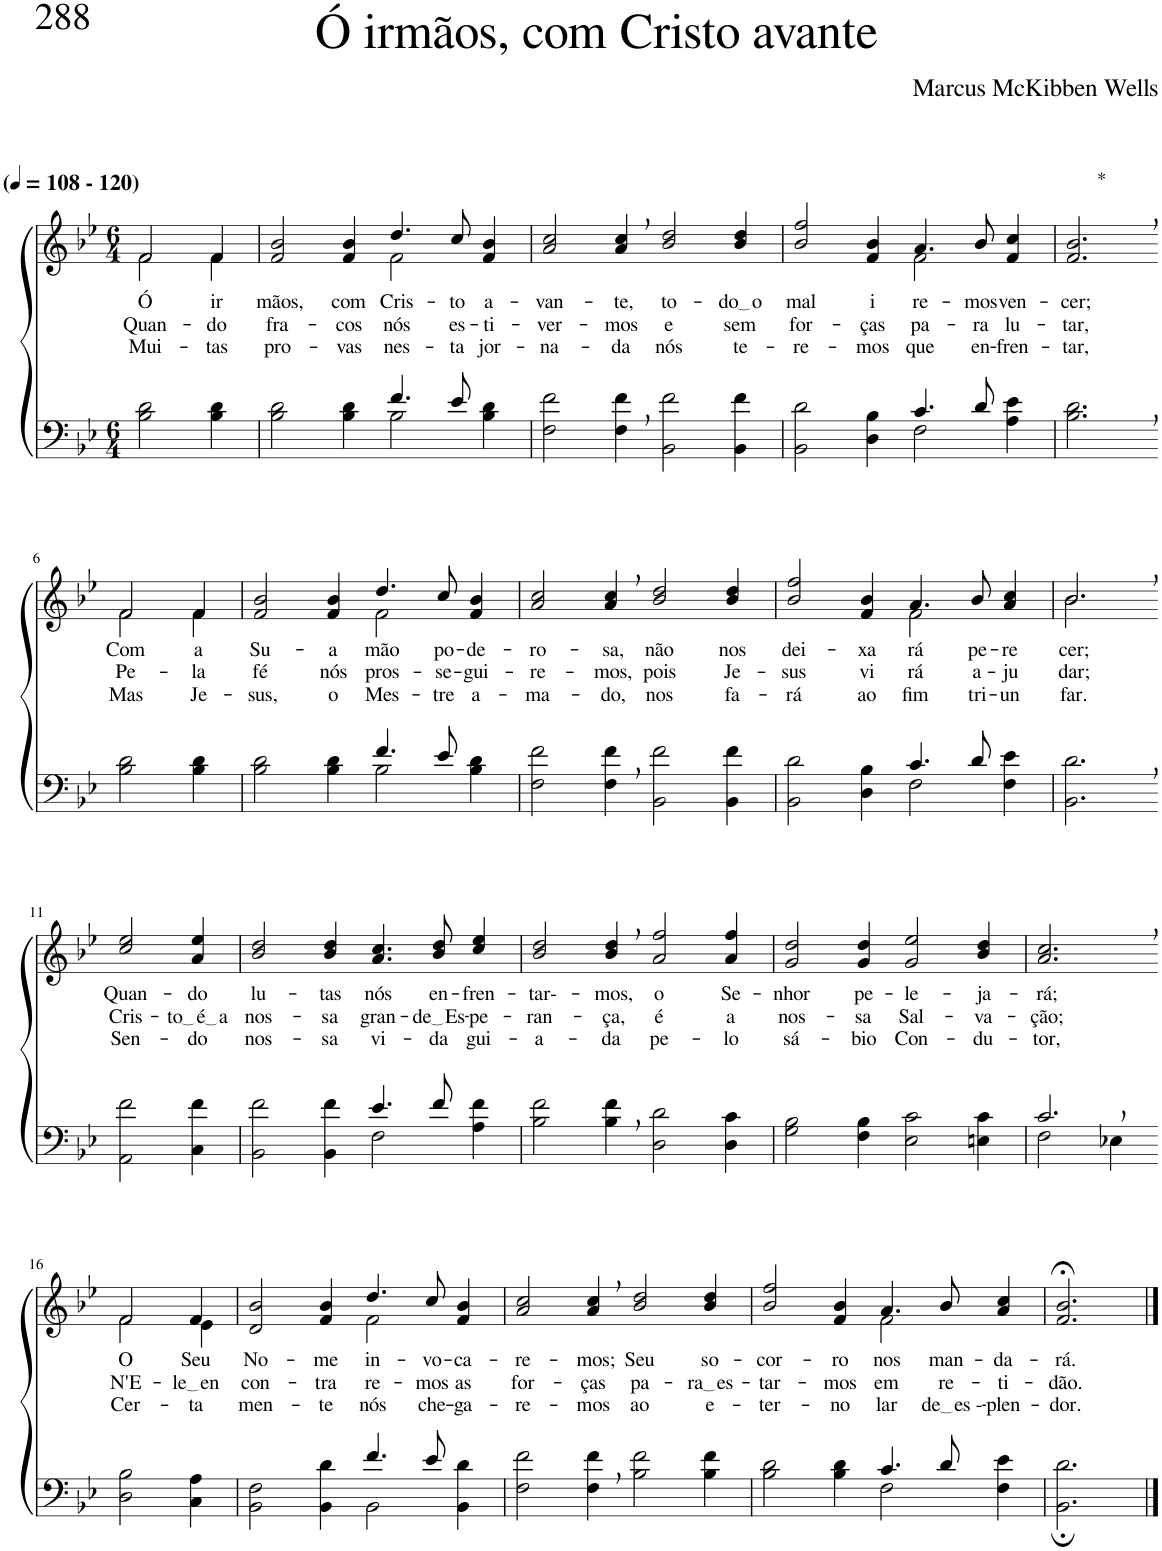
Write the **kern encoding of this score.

**kern	**kern	**text	**text	**text
*part2	*part1	*part1	*part1	*part1
*staff2	*staff1	*staff1	*staff1	*staff1
*I"Parte III e IV	*I"Parte I e II	*	*	*
*clefF4	*clefG2	*	*	*
*Trd2c3	*Trd2c3	*	*	*
*k[b-e-]	*k[b-e-]	*	*	*
*M6/4	*M6/4	*	*	*
*MM108	*MM108	*	*	*
=1	=1	=1	=1	=1
*	*^	*	*	*
!	!LO:TX:a:B:t=(	!	!	!	!
!	!LO:TX:a:B:t=- 120)	!	!	!	!
!	!	!	!LO:LY:b	!LO:LY:b	!LO:LY:b
2B-\ 2d\	2f/	2f\	Ó	Quan-	Mui-
!	!	!	!LO:LY:b	!LO:LY:b	!LO:LY:b
4B-\ 4d\	4f/	4f\	ir-	-do	-tas
=2	=2	=2	=2	=2	=2
*^	*	*	*	*	*
!	!	!	!	!LO:LY:b	!LO:LY:b	!LO:LY:b
2.ryy	2B-\ 2d\	2f/ 2b-/	2.ryy	-mãos,	fra-	pro-
!	!	!	!	!LO:LY:b	!LO:LY:b	!LO:LY:b
.	4B-\ 4d\	4f/ 4b-/	.	com	-cos	-vas
!	!	!	!	!LO:LY:b	!LO:LY:b	!LO:LY:b
4.f/	2B-\	4.dd/	2f\	Cris-	nós	nes-
!	!	!	!	!LO:LY:b	!LO:LY:b	!LO:LY:b
8e-/	.	8cc/	.	-to	es-	-ta
!	!	!	!	!LO:LY:b	!LO:LY:b	!LO:LY:b
4ryy	4B-\ 4d\	4f/ 4b-/	4ryy	a-	-ti-	jor-
=3	=3	=3	=3	=3	=3	=3
!	!	!	!	!LO:LY:b	!LO:LY:b	!LO:LY:b
*v	*v	*	*	*	*	*
*	*v	*v	*	*	*
2F\ 2f\	2a/ 2cc/	-van-	-ver-	-na-
!	!	!LO:LY:b	!LO:LY:b	!LO:LY:b
4F\, 4f\,	4a/, 4cc/,	-te,	-mos	-da
!	!	!LO:LY:b	!LO:LY:b	!LO:LY:b
2BB-\ 2f\	2b-/ 2dd/	to-	e	nós
!	!	!LO:LY:b	!LO:LY:b	!LO:LY:b
4BB-\ 4f\	4b-/ 4dd/	do o	sem	te-
=4	=4	=4	=4	=4
*^	*	*	*	*
!	!	!	!LO:LY:b	!LO:LY:b	!LO:LY:b
*	*	*^	*	*	*
2.ryy	2BB-\ 2d\	2b-/ 2ff/	2.ryy	mal	for-	-re-
!	!	!	!	!LO:LY:b	!LO:LY:b	!LO:LY:b
.	4D\ 4B-\	4f/ 4b-/	.	i-	-ças	-mos
!	!	!	!	!LO:LY:b	!LO:LY:b	!LO:LY:b
4.c/	2F\	4.a/	2f\	-re-	pa-	que
!	!	!	!	!LO:LY:b	!LO:LY:b	!LO:LY:b
8d/	.	8b-/	.	-mos	-ra	en-
!	!	!	!	!LO:LY:b	!LO:LY:b	!LO:LY:b
4ryy	4A\ 4e-\	4f/ 4cc/	4ryy	ven-	lu-	-fren-
=5	=5	=5	=5	=5	=5	=5
!	!	!LO:TX:a:t=*	!	!	!	!
!	!	!	!	!LO:LY:b	!LO:LY:b	!LO:LY:b
*v	*v	*	*	*	*	*
*	*v	*v	*	*	*
2.B-\, 2.d\,	2.f/, 2.b-/,	-cer;	-tar,	-tar,
!!LO:LB:g=z
=6-	=6-	=6-	=6-	=6-
!	!	!LO:LY:b	!LO:LY:b	!LO:LY:b
*	*^	*	*	*
2B-\ 2d\	2f\	2f/	Com	Pe-	Mas
!	!	!	!LO:LY:b	!LO:LY:b	!LO:LY:b
4B-\ 4d\	4f\	4f/	a	-la	Je-
=7	=7	=7	=7	=7	=7
*^	*	*	*	*	*
!	!	!	!	!LO:LY:b	!LO:LY:b	!LO:LY:b
2.ryy	2B-\ 2d\	2f/ 2b-/	2.ryy	Su-	fé	-sus,
!	!	!	!	!LO:LY:b	!LO:LY:b	!LO:LY:b
.	4B-\ 4d\	4f/ 4b-/	.	-a	nós	o
!	!	!	!	!LO:LY:b	!LO:LY:b	!LO:LY:b
4.f/	2B-\	4.dd/	2f\	mão	pros-	Mes-
!	!	!	!	!LO:LY:b	!LO:LY:b	!LO:LY:b
8e-/	.	8cc/	.	po-	-se-	-tre
!	!	!	!	!LO:LY:b	!LO:LY:b	!LO:LY:b
4ryy	4B-\ 4d\	4f/ 4b-/	4ryy	-de-	-gui-	a-
=8	=8	=8	=8	=8	=8	=8
!	!	!	!	!LO:LY:b	!LO:LY:b	!LO:LY:b
*v	*v	*	*	*	*	*
*	*v	*v	*	*	*
2F\ 2f\	2a/ 2cc/	-ro-	-re-	-ma-
!	!	!LO:LY:b	!LO:LY:b	!LO:LY:b
4F\, 4f\,	4a/, 4cc/,	-sa,	-mos,	-do,
!	!	!LO:LY:b	!LO:LY:b	!LO:LY:b
2BB-\ 2f\	2b-/ 2dd/	não	pois	nos
!	!	!LO:LY:b	!LO:LY:b	!LO:LY:b
4BB-\ 4f\	4b-/ 4dd/	nos	Je-	fa-
=9	=9	=9	=9	=9
*^	*	*	*	*
!	!	!	!LO:LY:b	!LO:LY:b	!LO:LY:b
*	*	*^	*	*	*
2.ryy	2BB-\ 2d\	2b-/ 2ff/	2.ryy	dei-	-sus	-rá
!	!	!	!	!LO:LY:b	!LO:LY:b	!LO:LY:b
.	4D\ 4B-\	4f/ 4b-/	.	-xa-	vi-	ao
!	!	!	!	!LO:LY:b	!LO:LY:b	!LO:LY:b
4.c/	2F\	4.a/	2f\	-rá	-rá	fim
!	!	!	!	!LO:LY:b	!LO:LY:b	!LO:LY:b
8d/	.	8b-/	.	pe-	a-	tri-
!	!	!	!	!LO:LY:b	!LO:LY:b	!LO:LY:b
4ryy	4F\ 4e-\	4a/ 4cc/	4ryy	-re-	-ju-	-un-
=10	=10	=10	=10	=10	=10	=10
!	!	!	!	!LO:LY:b	!LO:LY:b	!LO:LY:b
*v	*v	*	*	*	*	*
2.BB-\, 2.d\,	2.b-,/	2.b-\	-cer;	-dar;	-far.
!!LO:LB:g=z
=11-	=11-	=11-	=11-	=11-	=11-
!	!	!	!LO:LY:b	!LO:LY:b	!LO:LY:b
*	*v	*v	*	*	*
2AA\ 2f\	2cc/ 2ee-/	Quan-	Cris-	Sen-
!	!	!LO:LY:b	!LO:LY:b	!LO:LY:b
4C\ 4f\	4a/ 4ee-/	-do	to é a	-do
=12	=12	=12	=12	=12
*^	*	*	*	*
!	!	!	!LO:LY:b	!LO:LY:b	!LO:LY:b
2.ryy	2BB-\ 2f\	2b-/ 2dd/	lu-	nos-	nos-
!	!	!	!LO:LY:b	!LO:LY:b	!LO:LY:b
.	4BB-\ 4f\	4b-/ 4dd/	-tas	-sa	-sa
!	!	!	!LO:LY:b	!LO:LY:b	!LO:LY:b
4.e-/	2F\	4.a/ 4.cc/	nós	gran-	vi-
!	!	!	!LO:LY:b	!LO:LY:b	!LO:LY:b
8f/	.	8b-/ 8dd/	en-	de Es	-da
!	!	!	!LO:LY:b	!LO:LY:b	!LO:LY:b
4ryy	4A\ 4f\	4cc/ 4ee-/	-fren-	-pe-	gui-
=13	=13	=13	=13	=13	=13
!	!	!	!LO:LY:b	!LO:LY:b	!LO:LY:b
*v	*v	*	*	*	*
2B-\ 2f\	2b-/ 2dd/	-tar--	-ran-	-a-
!	!	!LO:LY:b	!LO:LY:b	!LO:LY:b
4B-\, 4f\,	4b-/, 4dd/,	-mos,	-ça,	-da
!	!	!LO:LY:b	!LO:LY:b	!LO:LY:b
2D\ 2d\	2a/ 2ff/	o	é	pe-
!	!	!LO:LY:b	!LO:LY:b	!LO:LY:b
4D\ 4c\	4a/ 4ff/	Se-	a	-lo
=14	=14	=14	=14	=14
!	!	!LO:LY:b	!LO:LY:b	!LO:LY:b
2G\ 2B-\	2g/ 2dd/	-nhor	nos-	sá-
!	!	!LO:LY:b	!LO:LY:b	!LO:LY:b
4F\ 4B-\	4g/ 4dd/	pe-	-sa	-bio
!	!	!LO:LY:b	!LO:LY:b	!LO:LY:b
2E-\ 2c\	2g/ 2ee-/	-le-	Sal-	Con-
!	!	!LO:LY:b	!LO:LY:b	!LO:LY:b
4En\ 4c\	4b-/ 4dd/	-ja-	-va-	-du-
=15	=15	=15	=15	=15
*^	*	*	*	*
!	!	!	!LO:LY:b	!LO:LY:b	!LO:LY:b
2.c,/	2F\	2.a/, 2.cc/,	-rá;	-ção;	-tor,
.	4E-X\	.	.	.	.
!!LO:LB:g=z
=16-	=16-	=16-	=16-	=16-	=16-
*	*	*^	*	*	*
!	!	!	!	!LO:LY:b	!LO:LY:b	!LO:LY:b
*v	*v	*	*	*	*	*
2D\ 2B-\	2f/	2f\	-O	-N'E-	Cer-
!	!	!	!LO:LY:b	!LO:LY:b	!LO:LY:b
4C\ 4A\	4f/	4e-\	Seu	le en	-ta-
=17	=17	=17	=17	=17	=17
*^	*	*	*	*	*
!	!	!	!	!LO:LY:b	!LO:LY:b	!LO:LY:b
2.ryy	2BB-\ 2F\	2d/ 2b-/	2.ryy	No-	-con-	-men-
!	!	!	!	!LO:LY:b	!LO:LY:b	!LO:LY:b
.	4BB-\ 4d\	4f/ 4b-/	.	-me	-tra-	-te
!	!	!	!	!LO:LY:b	!LO:LY:b	!LO:LY:b
4.f/	2BB-\	4.dd/	2f\	in-	-re-	nós
!	!	!	!	!LO:LY:b	!LO:LY:b	!LO:LY:b
8e-/	.	8cc/	.	-vo-	-mos	che-
!	!	!	!	!LO:LY:b	!LO:LY:b	!LO:LY:b
4ryy	4BB-\ 4d\	4f/ 4b-/	4ryy	-ca-	as	-ga-
=18	=18	=18	=18	=18	=18	=18
!	!	!	!	!LO:LY:b	!LO:LY:b	!LO:LY:b
*v	*v	*	*	*	*	*
*	*v	*v	*	*	*
2F\ 2f\	2a/ 2cc/	-re-	for-	-re-
!	!	!LO:LY:b	!LO:LY:b	!LO:LY:b
4F\, 4f\,	4a/, 4cc/,	-mos;	-ças	-mos
!	!	!LO:LY:b	!LO:LY:b	!LO:LY:b
2B-\ 2f\	2b-/ 2dd/	Seu	pa-	ao
!	!	!LO:LY:b	!LO:LY:b	!LO:LY:b
4B-\ 4f\	4b-/ 4dd/	so-	ra es	e-
=19	=19	=19	=19	=19
*^	*	*	*	*
!	!	!	!LO:LY:b	!LO:LY:b	!LO:LY:b
*	*	*^	*	*	*
2.ryy	2B-\ 2d\	2b-/ 2ff/	2.ryy	-cor-	-tar-	-ter-
!	!	!	!	!LO:LY:b	!LO:LY:b	!LO:LY:b
.	4B-\ 4d\	4f/ 4b-/	.	-ro	-mos	-no
!	!	!	!	!LO:LY:b	!LO:LY:b	!LO:LY:b
4.c/	2F\	4.a/	2f\	nos	em	lar
!	!	!	!	!LO:LY:b	!LO:LY:b	!LO:LY:b
8d/	.	8b-/	.	man-	re-	de es -
!	!	!	!	!LO:LY:b	!LO:LY:b	!LO:LY:b
4ryy	4F\ 4e-\	4a/ 4cc/	4ryy	-da-	-ti-	-plen-
=20	=20	=20	=20	=20	=20	=20
!	!	!	!	!LO:LY:b	!LO:LY:b	!LO:LY:b
*v	*v	*	*	*	*	*
*	*v	*v	*	*	*
2.BB-\; 2.d\;	2.f/;< 2.b-/;<	-rá.	-dão.	-dor.
==	==	==	==	==
*-	*-	*-	*-	*-
